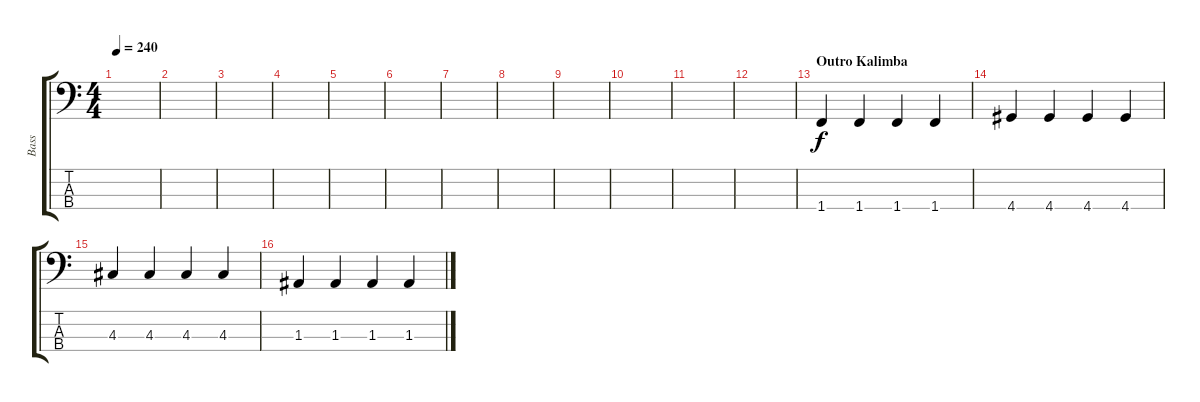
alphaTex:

\track ("Bass" "Bass") {instrument fretlessbass}
\staff {score tabs}
\tuning (G2 D2 A1 E1) {hide}
\ts (4 4)
\tempo 240
\clef f4
\ks c
|
|
|
|
|
|
|
|
|
|
|
|
\section ("" "Outro Kalimba")
1.4.4 1.4.4 1.4.4 1.4.4 |
4.4.4 4.4.4 4.4.4 4.4.4 |
4.3.4 4.3.4 4.3.4 4.3.4 |
1.3.4 1.3.4 1.3.4 1.3.4
